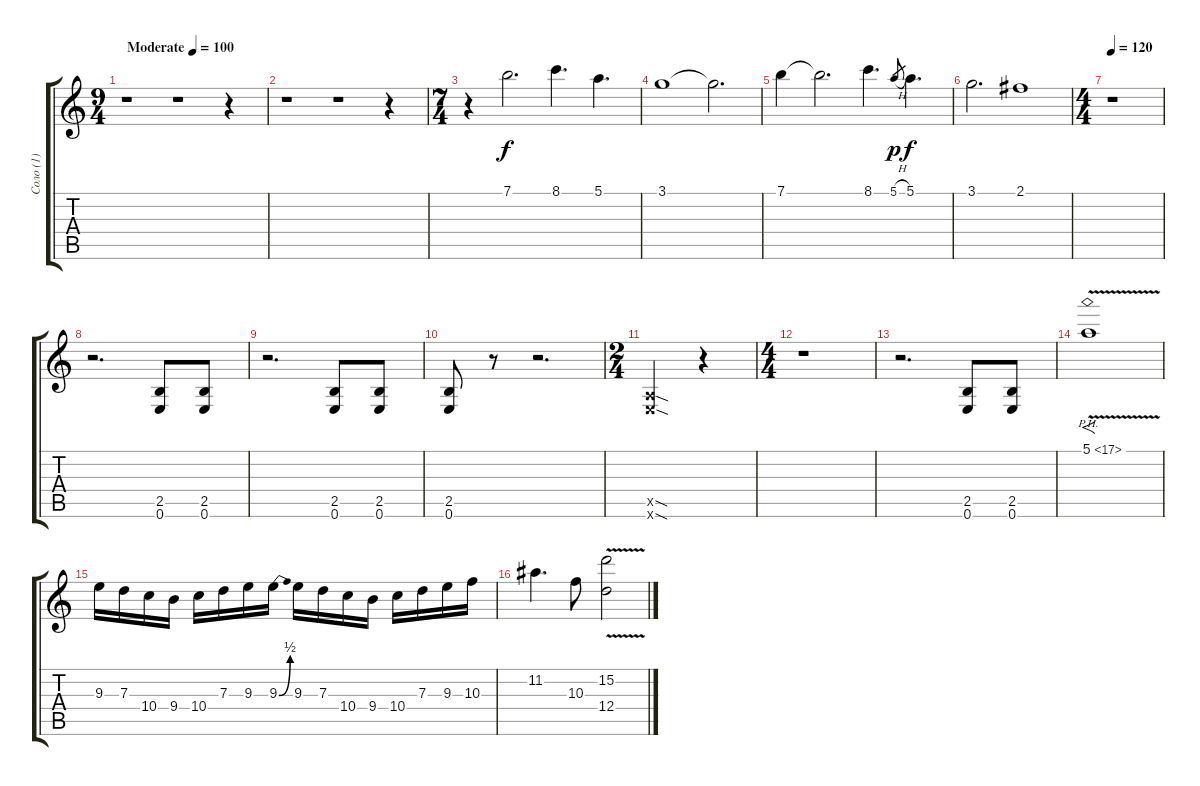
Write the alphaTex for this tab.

\track ("Соло (1)" "Соло (1)") {instrument acousticguitarsteel}
\staff {score tabs}
\tuning (E4 B3 G3 D3 A2 E2) {hide}
\ts (9 4)
\tempo (100 "Moderate")
\clef g2
\ks c
r.1{dy f instrument acousticguitarsteel} r.1 r.4 |
r.1 r.1 r.4 |
\ts (7 4)
r.4 7.1.2{d} 8.1.4{d} 5.1.4{d} |
3.1.1 3.1{t}.2{d} |
7.1.4 7.1{t}.2{d} 8.1.4{d} 5.1{h}.8{gr dy p} 5.1.4{d dy f} |
3.1.2{d} 2.1.1 |
\ts (4 4)
\tempo 120
r.1{instrument distortionguitar} |
r.2{d} (2.5 0.6).8 (2.5 0.6).8 |
r.2{d} (2.5 0.6).8 (2.5 0.6).8 |
(2.5 0.6).8 r.8 r.2{d} |
\ts (2 4)
(0.5{sod x} 0.6{sod x}).4 r.4 |
\ts (4 4)
r.1 |
r.2{d} (2.5 0.6).8 (2.5 0.6).8 |
5.1{ph 12 v}.1{f} |
9.3.16 7.3.16 10.4.16 9.4.16 10.4.16 7.3.16 9.3.16 9.3{be (bend 0 0 60 2)}.16 9.3.16 7.3.16 10.4.16 9.4.16 10.4.16 7.3.16 9.3.16 10.3.16 |
11.2.4{d} 10.3.8 (15.2{v} 12.4{v}).2
